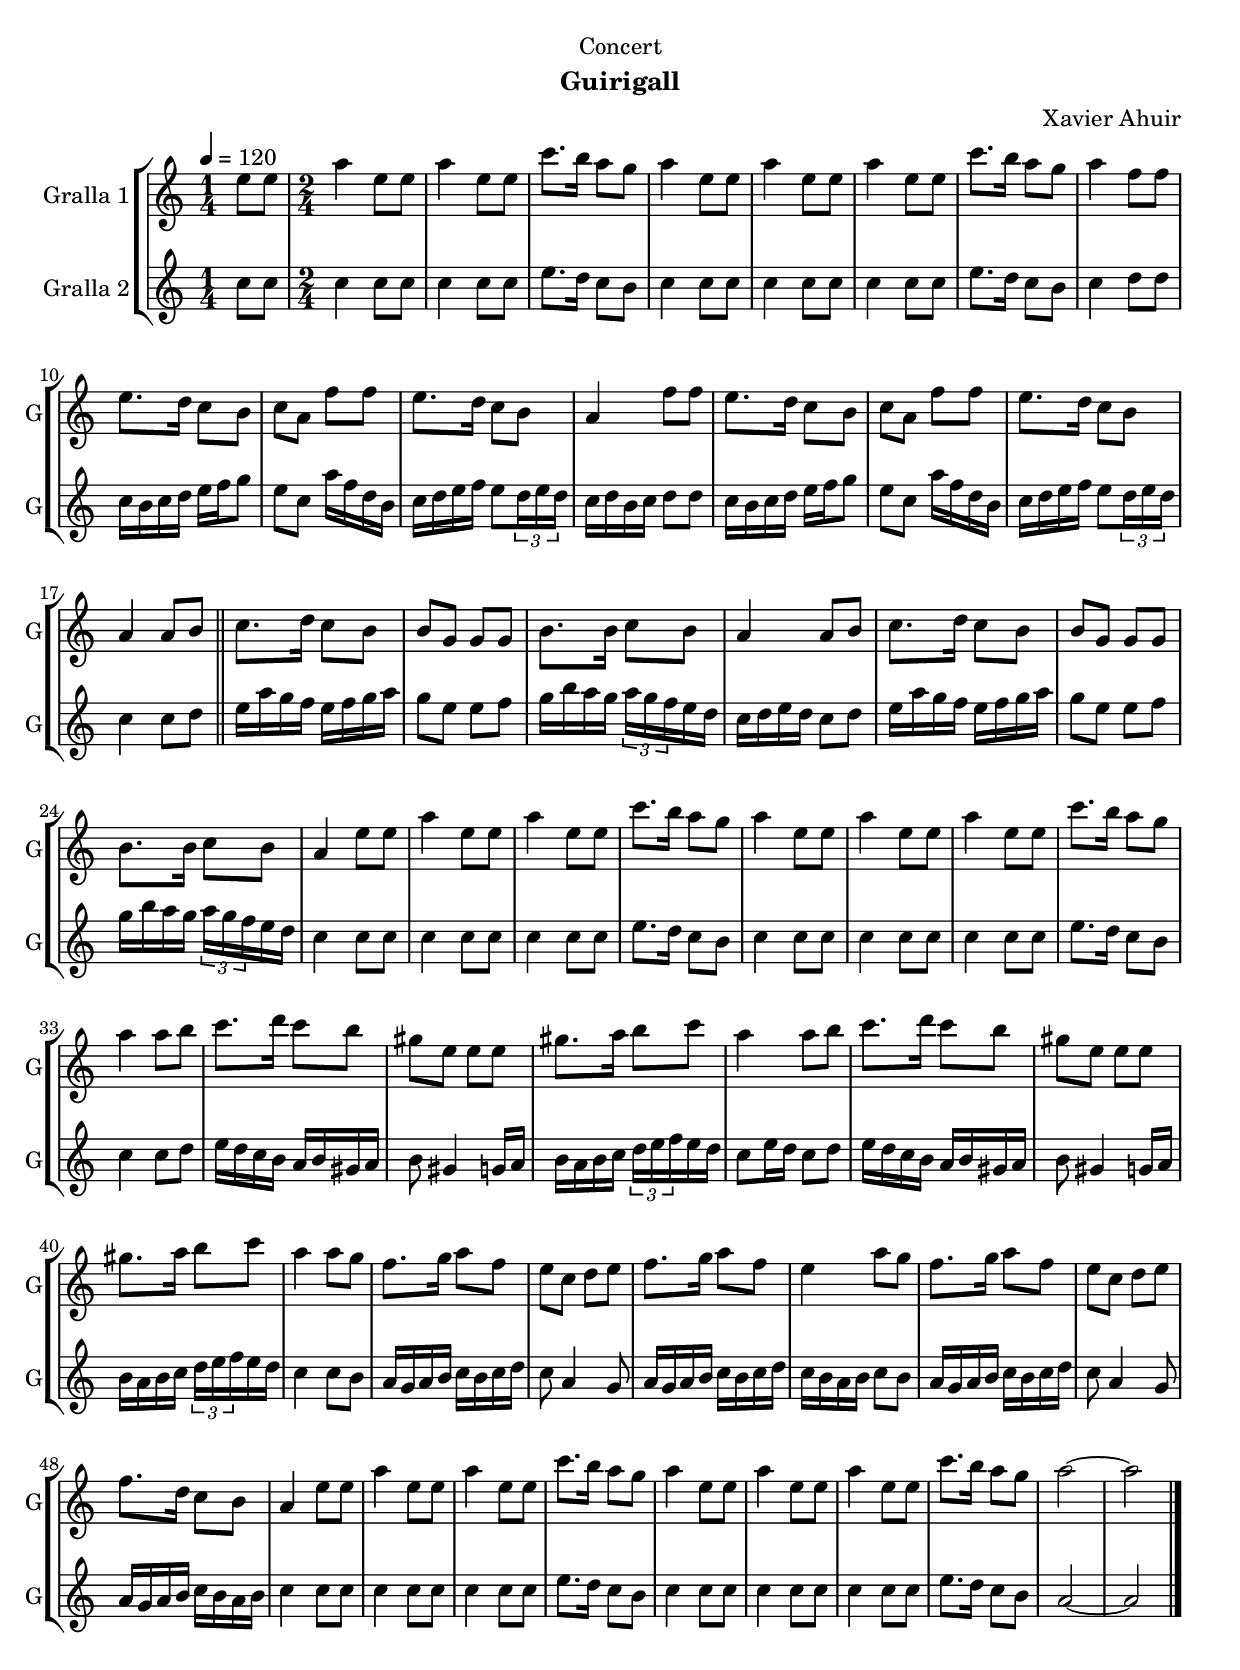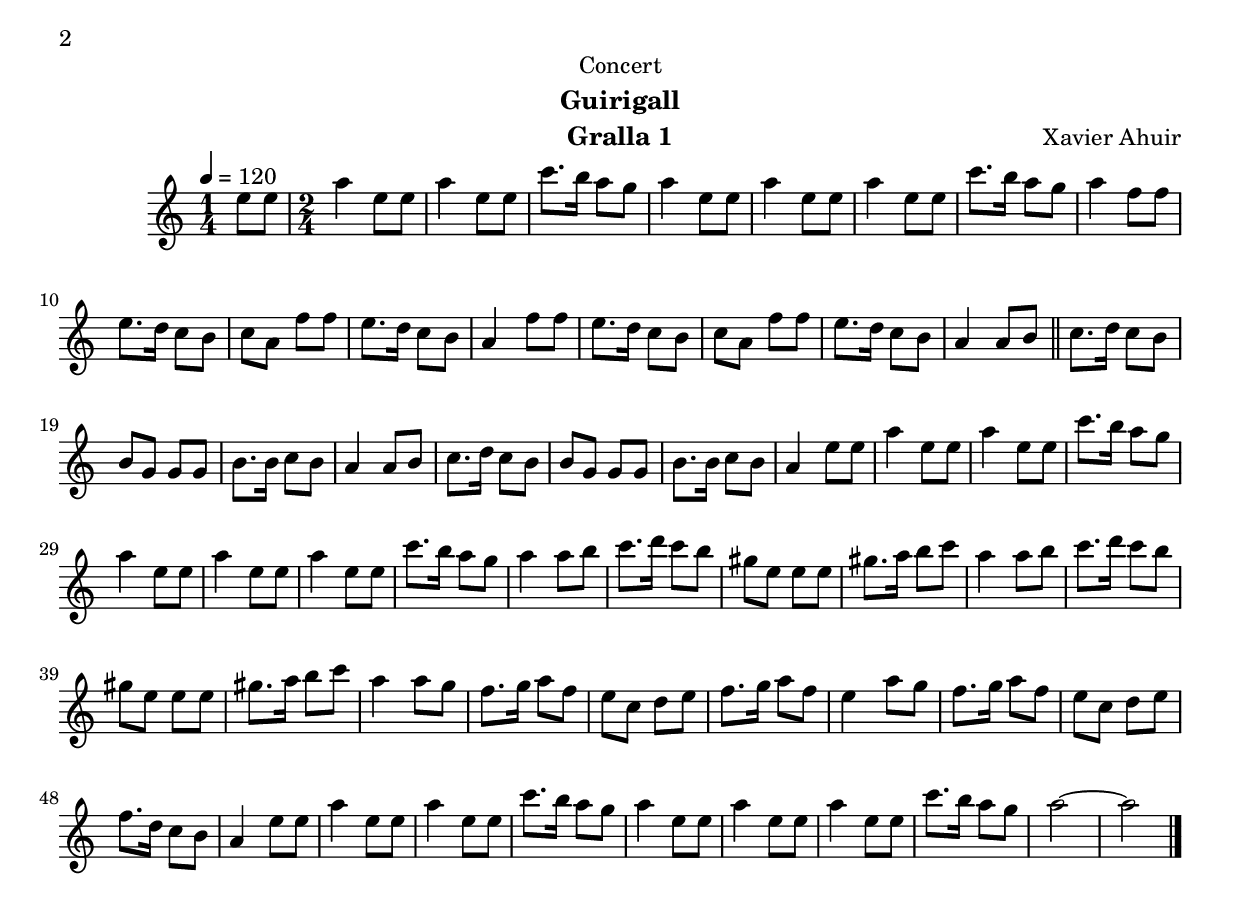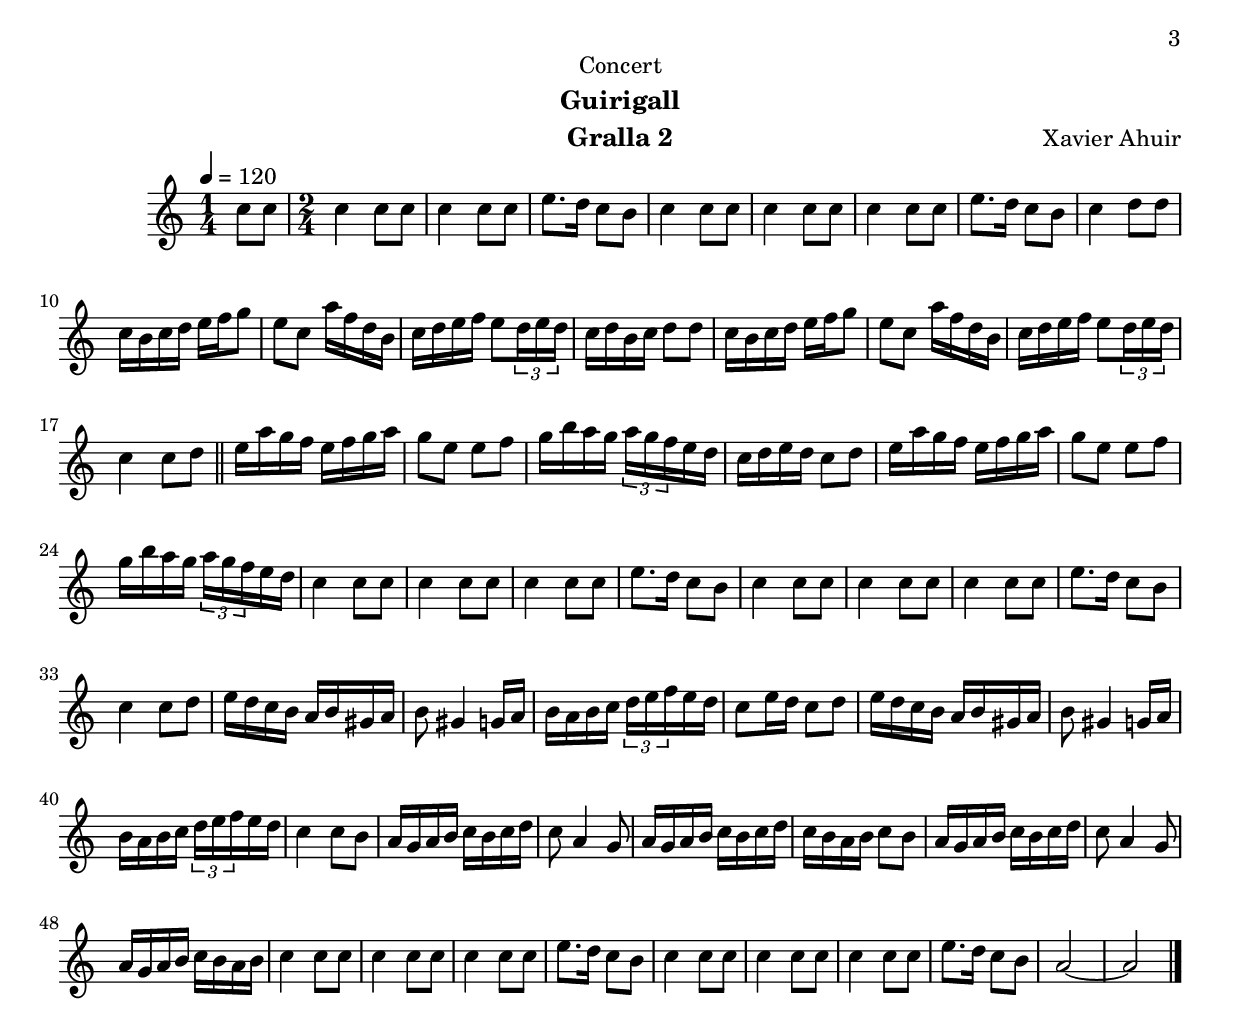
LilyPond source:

\version "2.16.2"

\header {
  dedication="Concert"
  title=""
  subtitle="Guirigall"
  subsubtitle=""
  poet=""
  meter=""
  piece=""
  composer="Xavier Ahuir"
  arranger=""
  opus=""
  instrument=""
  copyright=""
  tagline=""
}

liniaroAa =
\relative e''
{
  \tempo 4=120
  \clef treble
  \key c \major
  \time 1/4
  e8 e  |
  \time 2/4   a4 e8 e  |
  a4 e8 e  |
  c'8. b16 a8 g  |
  %05
  a4 e8 e  |
  a4 e8 e  |
  a4 e8 e  |
  c'8. b16 a8 g  |
  a4 f8 f  |
  %10
  e8. d16 c8 b  |
  c8 a f' f  |
  e8. d16 c8 b  |
  a4 f'8 f  |
  e8. d16 c8 b  |
  %15
  c8 a f' f  |
  e8. d16 c8 b  |
  a4 a8 b  \bar "||"
  c8. d16 c8 b  |
  b8 g g g  |
  %20
  b8. b16 c8 b  |
  a4 a8 b  |
  c8. d16 c8 b  |
  b8 g g g  |
  b8. b16 c8 b  |
  %25
  a4 e'8 e  |
  a4 e8 e  |
  a4 e8 e  |
  c'8. b16 a8 g  |
  a4 e8 e  |
  %30
  a4 e8 e  |
  a4 e8 e  |
  c'8. b16 a8 g  |
  a4 a8 b  |
  c8. d16 c8 b  |
  %35
  gis8 e e e  |
  gis8. a16 b8 c  |
  a4 a8 b  |
  c8. d16 c8 b  |
  gis8 e e e  |
  %40
  gis8. a16 b8 c  |
  a4 a8 g  |
  f8. g16 a8 f  |
  e8 c d e  |
  f8. g16 a8 f  |
  %45
  e4 a8 g  |
  f8. g16 a8 f  |
  e8 c d e  |
  f8. d16 c8 b  |
  a4 e'8 e  |
  %50
  a4 e8 e  |
  a4 e8 e  |
  c'8. b16 a8 g  |
  a4 e8 e  |
  a4 e8 e  |
  %55
  a4 e8 e  |
  c'8. b16 a8 g  |
  a2 ~  |
  a2  \bar "|."
}

liniaroAb =
\relative c''
{
  \tempo 4=120
  \clef treble
  \key c \major
  \time 1/4
  c8 c  |
  \time 2/4   c4 c8 c  |
  c4 c8 c  |
  e8. d16 c8 b  |
  %05
  c4 c8 c  |
  c4 c8 c  |
  c4 c8 c  |
  e8. d16 c8 b  |
  c4 d8 d  |
  %10
  c16 b c d e f g8  |
  e8 c a'16 f d b  |
  c16 d e f e8 \times 2/3 { d16 e d }  |
  c16 d b c d8 d  |
  c16 b c d e f g8  |
  %15
  e8 c a'16 f d b  |
  c16 d e f e8 \times 2/3 { d16 e d }  |
  c4 c8 d  \bar "||"
  e16 a g f e f g a  |
  g8 e e f  |
  %20
  g16 b a g \times 2/3 { a g f } e d  |
  c16 d e d c8 d  |
  e16 a g f e f g a  |
  g8 e e f  |
  g16 b a g \times 2/3 { a g f } e d  |
  %25
  c4 c8 c  |
  c4 c8 c  |
  c4 c8 c  |
  e8. d16 c8 b  |
  c4 c8 c  |
  %30
  c4 c8 c  |
  c4 c8 c  |
  e8. d16 c8 b  |
  c4 c8 d  |
  e16 d c b a b gis a  |
  %35
  b8 gis4 g16 a  |
  b16 a b c \times 2/3 { d e f } e d  |
  c8 e16 d c8 d  |
  e16 d c b a b gis a  |
  b8 gis4 g16 a  |
  %40
  b16 a b c \times 2/3 { d e f } e d  |
  c4 c8 b  |
  a16 g a b c b c d  |
  c8 a4 g8  |
  a16 g a b c b c d  |
  %45
  c16 b a b c8 b  |
  a16 g a b c b c d  |
  c8 a4 g8  |
  a16 g a b c b a b  |
  c4 c8 c  |
  %50
  c4 c8 c  |
  c4 c8 c  |
  e8. d16 c8 b  |
  c4 c8 c  |
  c4 c8 c  |
  %55
  c4 c8 c  |
  e8. d16 c8 b  |
  a2 ~  |
  a2  \bar "|."
}

\bookpart {
  \score {
    \new StaffGroup {
      \override Score.RehearsalMark #'self-alignment-X = #LEFT
      <<
        \new Staff \with {instrumentName = #"Gralla 1" shortInstrumentName = #"G"} \liniaroAa
        \new Staff \with {instrumentName = #"Gralla 2" shortInstrumentName = #"G"} \liniaroAb
      >>
    }
    \layout {}
  }
  \score { \unfoldRepeats
    \new StaffGroup {
      \override Score.RehearsalMark #'self-alignment-X = #LEFT
      <<
        \new Staff \with {instrumentName = #"Gralla 1" shortInstrumentName = #"G"} \liniaroAa
        \new Staff \with {instrumentName = #"Gralla 2" shortInstrumentName = #"G"} \liniaroAb
      >>
    }
    \midi {
      \set Staff.midiInstrument = "oboe"
      \set DrumStaff.midiInstrument = "drums"
    }
  }
}

\bookpart {
  \header {instrument="Gralla 1"}
  \score {
    \new StaffGroup {
      \override Score.RehearsalMark #'self-alignment-X = #LEFT
      <<
        \new Staff \liniaroAa
      >>
    }
    \layout {}
  }
  \score { \unfoldRepeats
    \new StaffGroup {
      \override Score.RehearsalMark #'self-alignment-X = #LEFT
      <<
        \new Staff \liniaroAa
      >>
    }
    \midi {
      \set Staff.midiInstrument = "oboe"
      \set DrumStaff.midiInstrument = "drums"
    }
  }
}

\bookpart {
  \header {instrument="Gralla 2"}
  \score {
    \new StaffGroup {
      \override Score.RehearsalMark #'self-alignment-X = #LEFT
      <<
        \new Staff \liniaroAb
      >>
    }
    \layout {}
  }
  \score { \unfoldRepeats
    \new StaffGroup {
      \override Score.RehearsalMark #'self-alignment-X = #LEFT
      <<
        \new Staff \liniaroAb
      >>
    }
    \midi {
      \set Staff.midiInstrument = "oboe"
      \set DrumStaff.midiInstrument = "drums"
    }
  }
}

